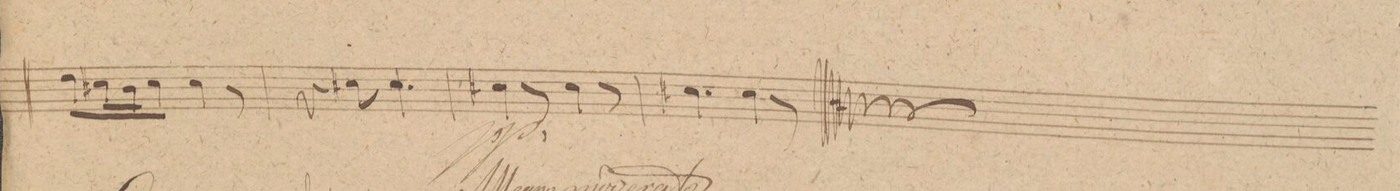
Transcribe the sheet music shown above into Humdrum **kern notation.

**kern	**dynam
*I"Oboi 2do	*
*clefG2	*
*k[]	*
*M6/8	*
8dd\L	.
16cc#X\L	.
16b\J	.
8cc#\J	.
4cc#\	.
8r	.
=152	=152
4r	.
8cc#X\	.
4.cc#\	.
=153	=153
4cc#X\	pp
8r	.
4cc#\	.
8r	.
=154	=154
4.cc#X\	.
4cc#\	.
8ryy	.
==	==
*-	*-
